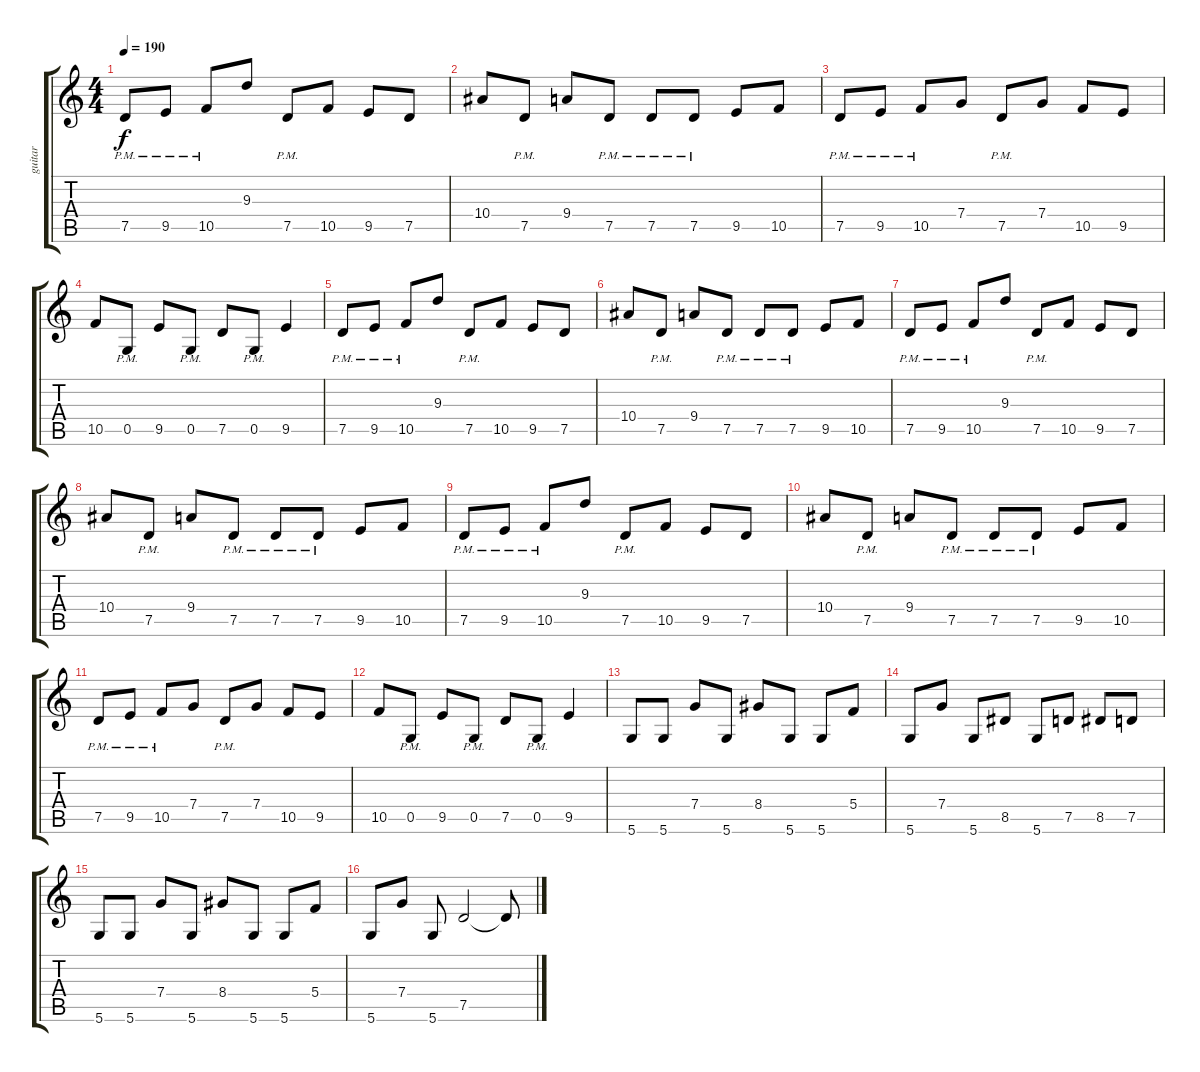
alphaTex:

\track ("guitar" "guitar") {instrument distortionguitar}
\staff {score tabs}
\tuning (D4 A3 F3 C3 G2 D2) {hide}
\ts (4 4)
\tempo 190
\clef g2
\ks c
7.5{pm}.8{dy f} 9.5{pm}.8 10.5{pm}.8 9.3.8 7.5{pm}.8 10.5.8 9.5.8 7.5.8 |
10.4.8 7.5{pm}.8 9.4.8 7.5{pm}.8 7.5{pm}.8 7.5{pm}.8 9.5.8 10.5.8 |
7.5{pm}.8 9.5{pm}.8 10.5{pm}.8 7.4.8 7.5{pm}.8 7.4.8 10.5.8 9.5.8 |
10.5.8 0.5{pm}.8 9.5.8 0.5{pm}.8 7.5.8 0.5{pm}.8 9.5.4 |
7.5{pm}.8 9.5{pm}.8 10.5{pm}.8 9.3.8 7.5{pm}.8 10.5.8 9.5.8 7.5.8 |
10.4.8 7.5{pm}.8 9.4.8 7.5{pm}.8 7.5{pm}.8 7.5{pm}.8 9.5.8 10.5.8 |
7.5{pm}.8 9.5{pm}.8 10.5{pm}.8 9.3.8 7.5{pm}.8 10.5.8 9.5.8 7.5.8 |
10.4.8 7.5{pm}.8 9.4.8 7.5{pm}.8 7.5{pm}.8 7.5{pm}.8 9.5.8 10.5.8 |
7.5{pm}.8 9.5{pm}.8 10.5{pm}.8 9.3.8 7.5{pm}.8 10.5.8 9.5.8 7.5.8 |
10.4.8 7.5{pm}.8 9.4.8 7.5{pm}.8 7.5{pm}.8 7.5{pm}.8 9.5.8 10.5.8 |
7.5{pm}.8 9.5{pm}.8 10.5{pm}.8 7.4.8 7.5{pm}.8 7.4.8 10.5.8 9.5.8 |
10.5.8 0.5{pm}.8 9.5.8 0.5{pm}.8 7.5.8 0.5{pm}.8 9.5.4 |
5.6.8 5.6.8 7.4.8 5.6.8 8.4.8 5.6.8 5.6.8 5.4.8 |
5.6.8 7.4.8 5.6.8 8.5.8 5.6.8 7.5.8 8.5.8 7.5.8 |
5.6.8 5.6.8 7.4.8 5.6.8 8.4.8 5.6.8 5.6.8 5.4.8 |
5.6.8 7.4.8 5.6.8 7.5.2 7.5{t}.8
